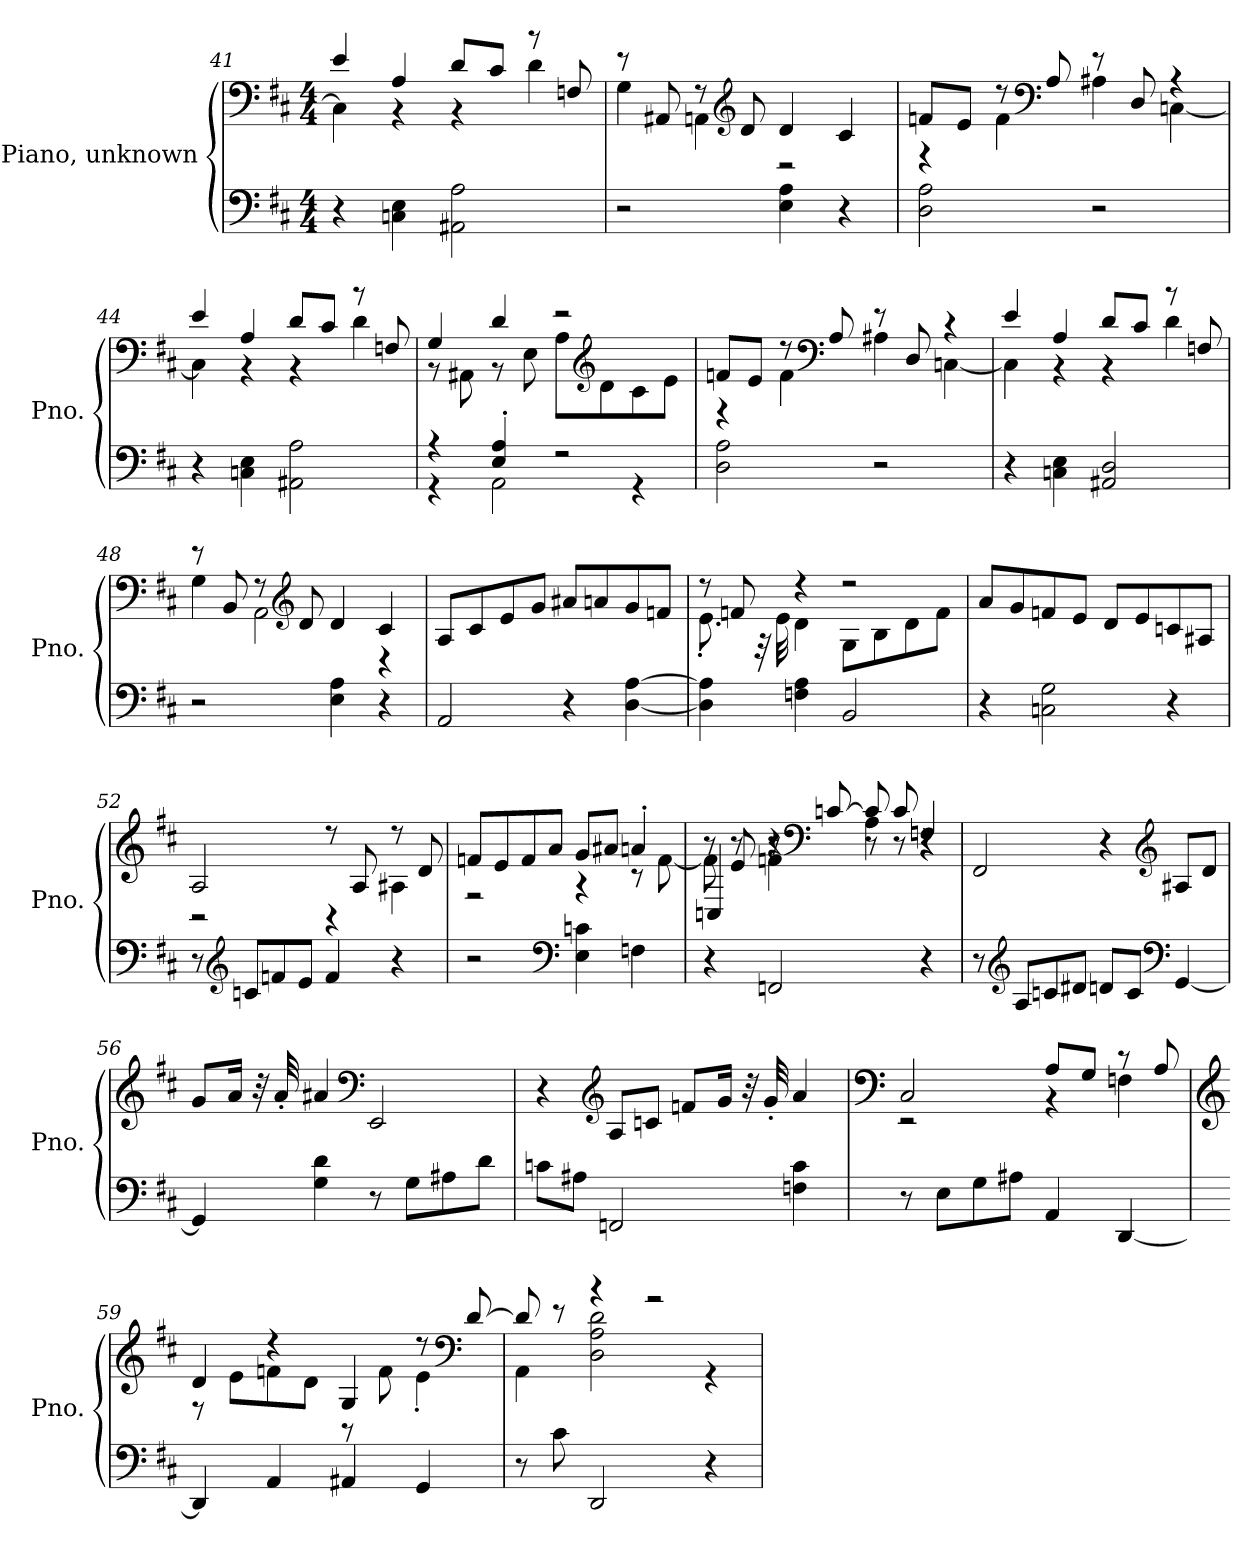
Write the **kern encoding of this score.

**kern	**kern
*part1	*part1
*staff2	*staff1
*I"Piano, unknown	*
*I'Pno.	*
*clefF4	*clefF4
*k[f#c#]	*k[f#c#]
*M4/4	*M4/4
=41	=41
*	*^
4r	4e/	4C\]
4Cn\ 4E\	4A/	4r
2AA#X\ 2A\	8d/L	4r
.	8c#/J	.
.	8r	4d\
.	8Fn/	.
=42	=42	=42
2r	8r	4G\
.	8AA#X/	.
.	8r	4AAn\
*	*clefG2	*
.	8d/	.
4E\ 4A\	4d/	2r
4r	4c#/	.
!!LO:PB:g=z	!!
=43	=43	=43
2D\ 2A\	8fn/L	4r
.	8e/J	.
.	8r	4f\
*	*clefF4	*
.	8A/	.
2r	8r	4A#X\
.	8D/	.
.	4r	[4Cn\
=44	=44	=44
4r	4e/	4C\]
4Cn\ 4E\	4A/	4r
2AA#X\ 2A\	8d/L	4r
.	8c#/J	.
.	8r	4d\
.	8Fn/	.
=45	=45	=45
*^	*	*
4r	4r	4G/	8r
.	.	.	8AA#X\
4E/' 4A/'	2AA\	4d/	8r
.	.	.	8E\
2r	.	2r	8A\L
*	*	*clefG2	*
.	.	.	8d\
.	4r	.	8c#\
.	.	.	8e\J
*v	*v	*	*
!!LO:LB:g=z	!!
=46	=46	=46
2D\ 2A\	8fn/L	4r
.	8e/J	.
.	8r	4f\
*	*clefF4	*
.	8A/	.
2r	8r	4A#X\
.	8D/	.
.	4r	[4Cn\
=47	=47	=47
4r	4e/	4C\]
4Cn\ 4E\	4A/	4r
2AA#X/ 2D/	8d/L	4r
.	8c#/J	.
.	8r	4d\
.	8Fn/	.
=48	=48	=48
2r	8r	4G\
.	8BB/	.
.	8r	2AA\
*	*clefG2	*
.	8d/	.
4E\ 4A\	4d/	.
4r	4c#/	4r
*	*v	*v
=49	=49
2AA/	8A/L
.	8c#/
.	8e/
.	8g/J
4r	8a#X/L
.	8an/
[4D\ [4A\	8g/
.	8fn/J
!!LO:LB:g=z
=50	=50
*	*^
4D\] 4A\]	8r	8.e'\
.	8fn/	.
.	.	32r
.	.	32e\
4Fn\ 4A\	4r	4d\
2BB/	2r	8G\L
.	.	8B\
.	.	8d\
.	.	8f\J
*	*v	*v
=51	=51
4r	8a/L
.	8g/
2Cn\ 2G\	8fn/
.	8e/J
.	8d/L
.	8e/
4r	8cn/
.	8A#X/J
=52	=52
*	*^
8r	2A/	2r
*clefG2	*	*
8cn/L	.	.
8fn/	.	.
8e/J	.	.
4f/	8r	4r
.	8A/	.
4r	8r	4A#X\
.	8d/	.
!!LO:LB:g=z	!!
=53	=53	=53
2r	8fn/L	2r
.	8e/	.
.	8f/	.
.	8a/J	.
*clefF4	*	*
4E\ 4cn\	8g/L	4r
.	8a#X/J	.
4Fn\	4an'/	8r
.	.	[8f\
=54	=54	=54
*	*	*^
4r	8r	8f\]	4Cn/
.	8e/	8r	.
2FFn/	4r	4fn\	8r
*	*clefF4	*	*
.	.	.	[8cn/
.	8r	4A\	8c/]
.	8c/	.	8r
4r	4Fn/	4r	4r
*	*v	*v	*v
=55	=55
8r	2FF#/
*clefG2	*
8A/L	.
8cn/	.
8d#X/J	.
8dn/L	4r
8c/J	.
*clefF4	*clefG2
[4GG/	8A#X/L
.	8d/J
!!LO:LB:g=z
=56	=56
4GG/]	8g/L
.	16a/Jk
.	32r
.	32a'/
4G\ 4d\	4a#X/
*	*clefF4
8r	2EE/
8G\L	.
8A#X\	.
8d\J	.
=57	=57
8cn\L	4r
8A#X\J	.
*	*clefG2
2FFn/	8A/L
.	8cn/J
.	8fn/L
.	16g/Jk
.	32r
.	32g'/
4Fn\ 4c\	4a/
=58	=58
*	*clefF4
*	*^
8r	2C#/	2r
8E\L	.	.
8G\	.	.
8A#X\J	.	.
4AA/	8A/L	4r
.	8G/J	.
[4DD/	8r	4Fn\
.	8A/	.
!!LO:LB:g=z	!!
=59	=59	=59
*	*clefG2	*
4DD/]	4d/	8r
.	.	8e\L
4AA/	4r	8fn\
.	.	8d\J
4AA#X/	4G/	8r
.	.	8f\
4GG/	8r	4e'\
*	*clefF4	*
.	[8d/	.
=60	=60	=60
8r	8d/]	4AA\
8c#\	8r	.
2DD/	4r	2D\ 2A\ 2d\
.	2r	.
4r	.	4r
*	*v	*v
=	=
*-	*-
